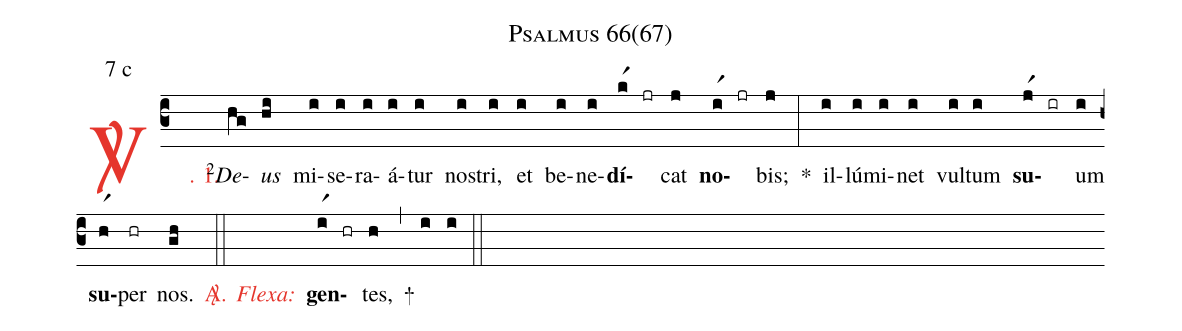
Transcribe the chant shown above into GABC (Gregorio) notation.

name: Psalmus 66(67);
mode: 7;
mode-differentia: c;
%%
(c3)

<c><sp>V/</sp>. 1.</c>() <v>\VSup{2}</v><i>De</i>(hg)<i>us</i>(hi) mi(i)se(i)ra(i)á(i)tur(i) no(i)stri,(i) et(i) be(i)ne(i)<b>dí</b>(kr1)(jr)cat(j) <b>no</b>(ir1)(jr)bis;(j) *(:) il(i)lú(i)mi(i)net(i) vul(i)tum(i) <b>su</b>(jr1)(ir)um(i) <b>su</b>(hr1)per(hr) nos.(gh)

<c><sp>A/</sp>.</c>(::)

<nlba><c><i>Flexa:</i></c>() <b>gen</b></nlba>(ir1)(hr)tes,(h) +(,) (i) (i)

(::)
